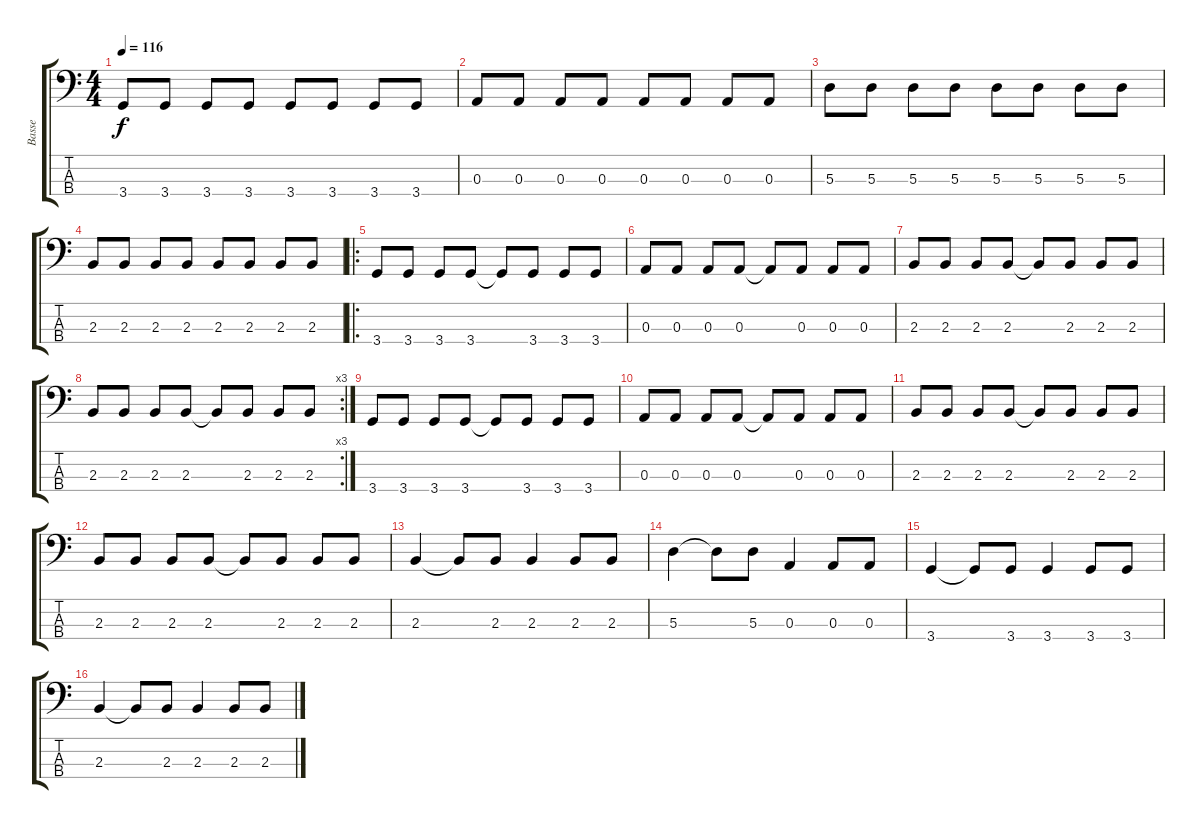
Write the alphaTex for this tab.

\track ("Basse" "Basse") {instrument electricbassfinger}
\staff {score tabs}
\tuning (G2 D2 A1 E1) {hide}
\ts (4 4)
\tempo 116
\clef f4
\ks c
3.4.8{dy f} 3.4.8 3.4.8 3.4.8 3.4.8 3.4.8 3.4.8 3.4.8 |
0.3.8 0.3.8 0.3.8 0.3.8 0.3.8 0.3.8 0.3.8 0.3.8 |
5.3.8 5.3.8 5.3.8 5.3.8 5.3.8 5.3.8 5.3.8 5.3.8 |
2.3.8 2.3.8 2.3.8 2.3.8 2.3.8 2.3.8 2.3.8 2.3.8 |
\ro
3.4.8 3.4.8 3.4.8 3.4.8 3.4{t}.8 3.4.8 3.4.8 3.4.8 |
0.3.8 0.3.8 0.3.8 0.3.8 0.3{t}.8 0.3.8 0.3.8 0.3.8 |
2.3.8 2.3.8 2.3.8 2.3.8 2.3{t}.8 2.3.8 2.3.8 2.3.8 |
\rc 3
2.3.8 2.3.8 2.3.8 2.3.8 2.3{t}.8 2.3.8 2.3.8 2.3.8 |
3.4.8 3.4.8 3.4.8 3.4.8 3.4{t}.8 3.4.8 3.4.8 3.4.8 |
0.3.8 0.3.8 0.3.8 0.3.8 0.3{t}.8 0.3.8 0.3.8 0.3.8 |
2.3.8 2.3.8 2.3.8 2.3.8 2.3{t}.8 2.3.8 2.3.8 2.3.8 |
2.3.8 2.3.8 2.3.8 2.3.8 2.3{t}.8 2.3.8 2.3.8 2.3.8 |
2.3.4 2.3{t}.8 2.3.8 2.3.4 2.3.8 2.3.8 |
5.3.4 5.3{t}.8 5.3.8 0.3.4 0.3.8 0.3.8 |
3.4.4 3.4{t}.8 3.4.8 3.4.4 3.4.8 3.4.8 |
2.3.4 2.3{t}.8 2.3.8 2.3.4 2.3.8 2.3.8
